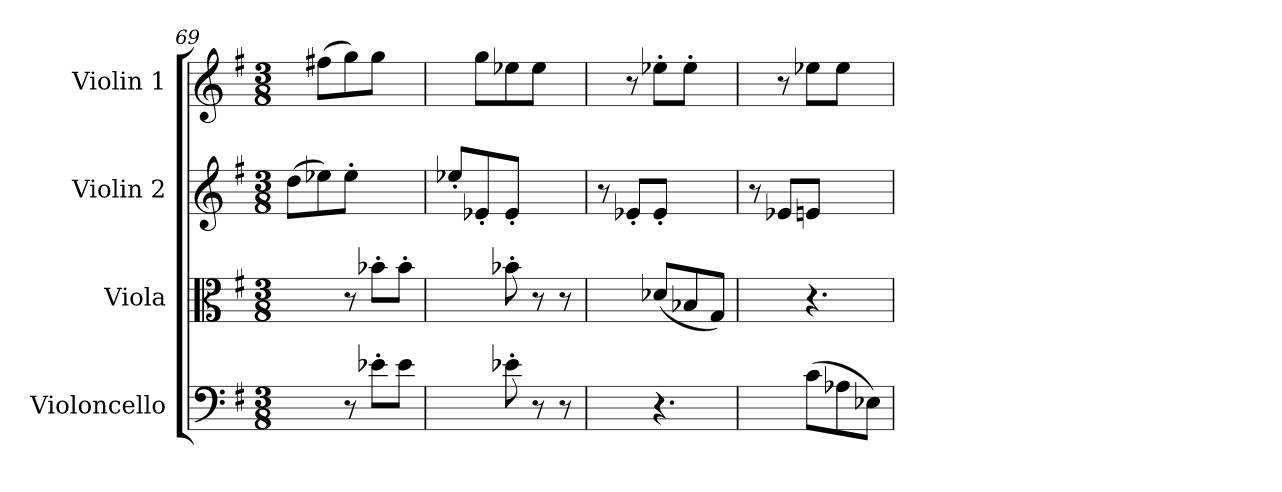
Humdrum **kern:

**kern	**kern	**kern	**kern
*part4	*part3	*part2	*part1
*staff4	*staff3	*staff2	*staff1
*I"Violoncello	*I"Viola	*I"Violin 2	*I"Violin 1
*I'Vc	*I'Vla	*I'Vln	*I'Vln
*clefF4	*clefC3	*clefG2	*clefG2
*k[f#]	*k[f#]	*k[f#]	*k[f#]
*G:	*G:	*G:	*G:
*M3/8	*M3/8	*M3/8	*M3/8
=69	=69	=69	=69
4ryy	4ryy	(8ddL	8ryy
.	.	8ee-X)	(8ff#XL
8r	8r	8ee-'J	8gg)
8e-X'L	8b-X'L	8ryy	8ggJ
8e-J	8b-'J	8ryy	8ryy
=70	=70	=70	=70
4ryy	4ryy	8ee-X'L	8ryy
.	.	8e-X'	8ggL
8e-X'	8b-X'	8e-'J	8ee-X
8r	8r	8ryy	8ee-J
8r	8r	8ryy	8ryy
=71	=71	=71	=71
4ryy	4ryy	8r	8ryy
.	.	8e-X'L	8r
4.r	(8d-XL	8e-'J	8ee-X'L
.	8B-X	8ryy	8ee-'J
.	8GJ)	8ryy	8ryy
=72	=72	=72	=72
4ryy	4ryy	8r	8ryy
.	.	8e-XL	8r
(8cL	4.r	8enJ	8ee-XL
8A-X	.	8ryy	8ee-J
8E-XJ)	.	8ryy	8ryy
=	=	=	=
*-	*-	*-	*-
